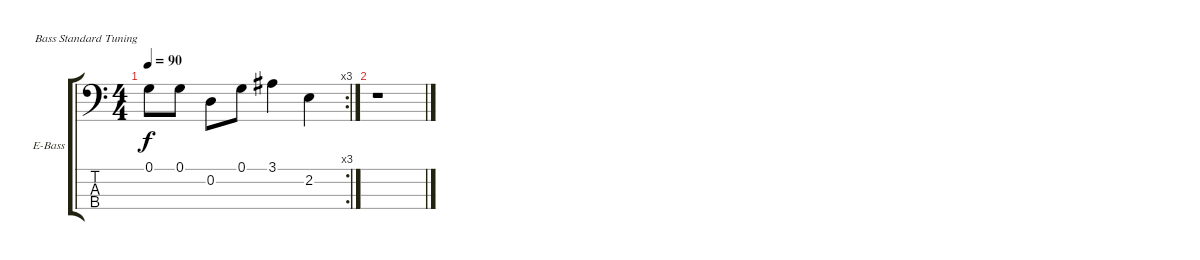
\bracketExtendMode groupsimilarinstruments
\firstSystemTrackNameOrientation horizontal
\otherSystemsTrackNameOrientation horizontal
\track ("Alex (Bass)" "E-Bass") {instrument electricbassfinger}
\staff {score tabs}
\tuning (G2 D2 A1 E1)
\rc 3
\ts (4 4)
\tempo 90
\clef f4
\ks c
0.1.8{dy f} 0.1.8 0.2.8 0.1.8 3.1.4 2.2.4 |
r.1
